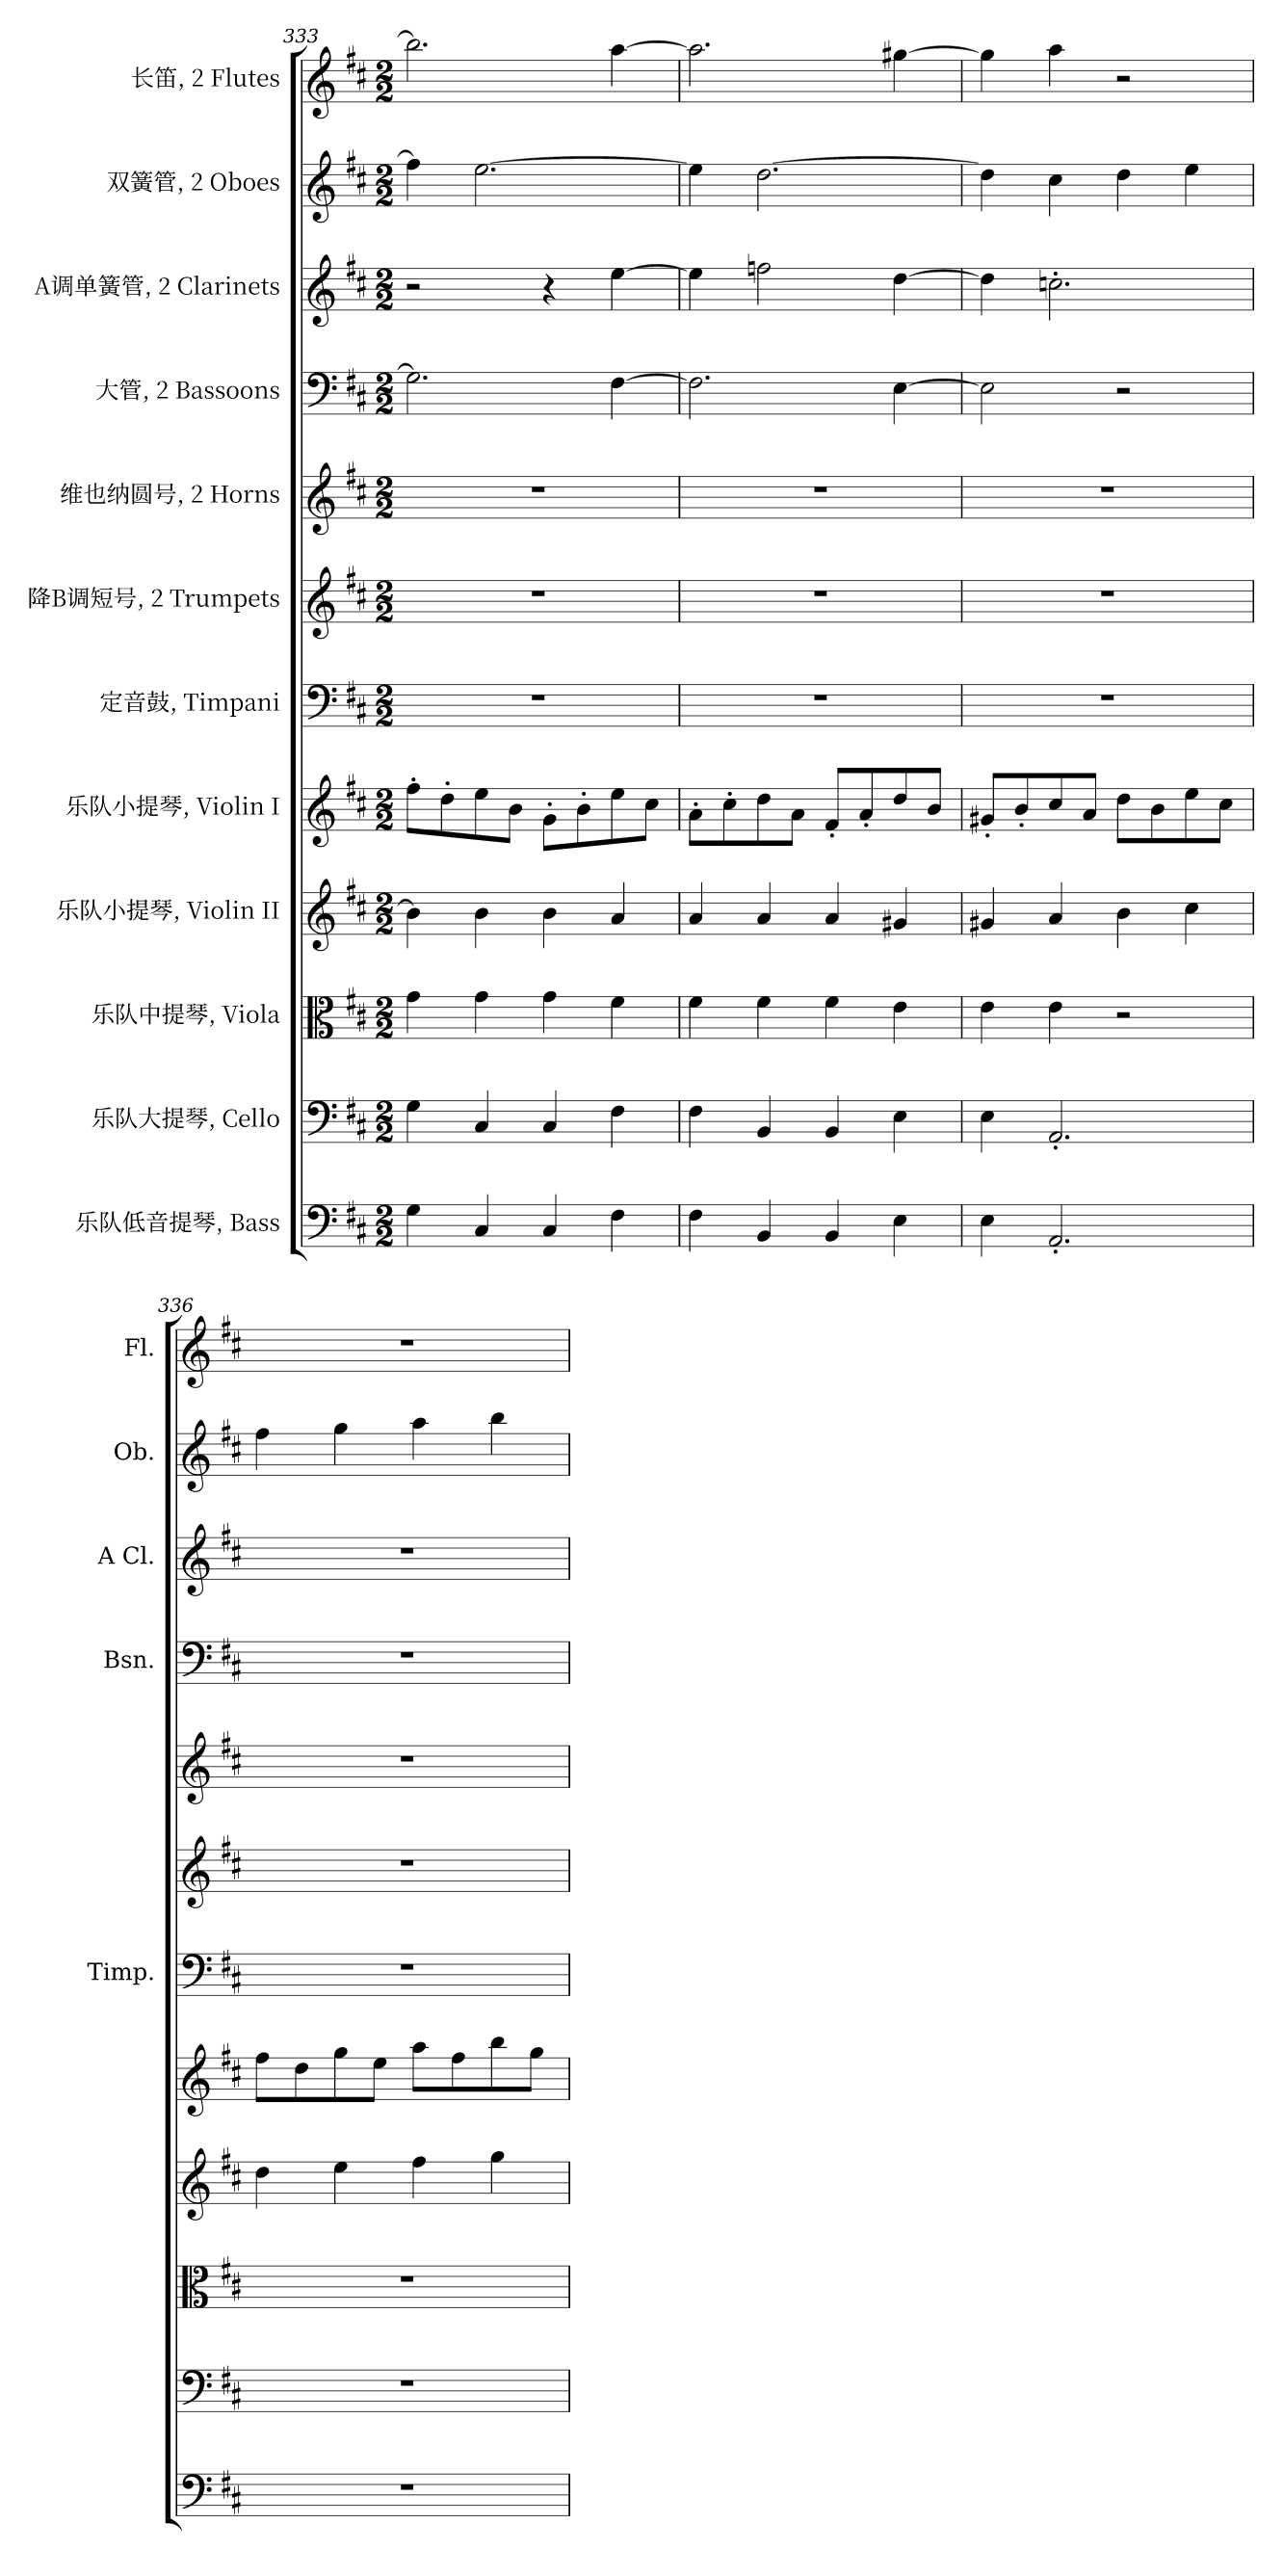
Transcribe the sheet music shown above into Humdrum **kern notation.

**kern	**kern	**kern	**kern	**kern	**kern	**kern	**kern	**kern	**kern	**kern	**kern
*part12	*part11	*part10	*part9	*part8	*part7	*part6	*part5	*part4	*part3	*part2	*part1
*staff12	*staff11	*staff10	*staff9	*staff8	*staff7	*staff6	*staff5	*staff4	*staff3	*staff2	*staff1
*I"乐队低音提琴, Bass	*I"乐队大提琴, Cello	*I"乐队中提琴, Viola	*I"乐队小提琴, Violin II	*I"乐队小提琴, Violin I	*I"定音鼓, Timpani	*I"降B调短号, 2 Trumpets	*I"维也纳圆号, 2 Horns	*I"大管, 2 Bassoons	*I"A调单簧管, 2 Clarinets	*I"双簧管, 2 Oboes	*I"长笛, 2 Flutes
*	*	*	*	*	*I'Timp.	*	*	*I'Bsn.	*I'A Cl.	*I'Ob.	*I'Fl.
!!LO:PB:g=z
*clefF4	*clefF4	*clefC3	*clefG2	*clefG2	*clefF4	*clefG2	*clefG2	*clefF4	*clefG2	*clefG2	*clefG2
*ITrd7c12	*	*	*	*	*	*ITrd1c2	*ITrd4c7	*	*ITrd2c3	*	*
*k[f#c#]	*k[f#c#]	*k[f#c#]	*k[f#c#]	*k[f#c#]	*k[f#c#]	*k[]	*k[f#]	*k[f#c#]	*k[f#c#g#d#a#]	*k[f#c#]	*k[f#c#]
*M2/2	*M2/2	*M2/2	*M2/2	*M2/2	*M2/2	*M2/2	*M2/2	*M2/2	*M2/2	*M2/2	*M2/2
=333	=333	=333	=333	=333	=333	=333	=333	=333	=333	=333	=333
4GG\	4G\	4g\	4b\]	8ff#'\L	1r	1r	1r	2.G\]	2r	4ff#\]	2.bb\]
.	.	.	.	8dd'\	.	.	.	.	.	.	.
4CC#/	4C#/	4g\	4b\	8ee\	.	.	.	.	.	[2.ee\	.
.	.	.	.	8b\J	.	.	.	.	.	.	.
4CC#/	4C#/	4g\	4b\	8g'\L	.	.	.	.	4r	.	.
.	.	.	.	8b'\	.	.	.	.	.	.	.
4FF#\	4F#\	4f#\	4a/	8ee\	.	.	.	[4F#\	[4cc#\	.	[4aa\
.	.	.	.	8cc#\J	.	.	.	.	.	.	.
=334	=334	=334	=334	=334	=334	=334	=334	=334	=334	=334	=334
4FF#\	4F#\	4f#\	4a/	8a'\L	1r	1r	1r	2.F#\]	4cc#\]	4ee\]	2.aa\]
.	.	.	.	8cc#'\	.	.	.	.	.	.	.
4BBB/	4BB/	4f#\	4a/	8dd\	.	.	.	.	2ddn\	[2.dd\	.
.	.	.	.	8a\J	.	.	.	.	.	.	.
4BBB/	4BB/	4f#\	4a/	8f#'/L	.	.	.	.	.	.	.
.	.	.	.	8a'/	.	.	.	.	.	.	.
4EE\	4E\	4e\	4g#X/	8dd/	.	.	.	[4E\	[4b\	.	[4gg#X\
.	.	.	.	8b/J	.	.	.	.	.	.	.
=335	=335	=335	=335	=335	=335	=335	=335	=335	=335	=335	=335
4EE\	4E\	4e\	4g#X/	8g#X'/L	1r	1r	1r	2E\]	4b\]	4dd\]	4gg#\]
.	.	.	.	8b'/	.	.	.	.	.	.	.
2.AAA'/	2.AA'/	4e\	4a/	8cc#/	.	.	.	.	2.an'\	4cc#\	4aa\
.	.	.	.	8a/J	.	.	.	.	.	.	.
.	.	2r	4b\	8dd\L	.	.	.	2r	.	4dd\	2r
.	.	.	.	8b\	.	.	.	.	.	.	.
.	.	.	4cc#\	8ee\	.	.	.	.	.	4ee\	.
.	.	.	.	8cc#\J	.	.	.	.	.	.	.
=336	=336	=336	=336	=336	=336	=336	=336	=336	=336	=336	=336
1r	1r	1r	4dd\	8ff#\L	1r	1r	1r	1r	1r	4ff#\	1r
.	.	.	.	8dd\	.	.	.	.	.	.	.
.	.	.	4ee\	8gg\	.	.	.	.	.	4gg\	.
.	.	.	.	8ee\J	.	.	.	.	.	.	.
.	.	.	4ff#\	8aa\L	.	.	.	.	.	4aa\	.
.	.	.	.	8ff#\	.	.	.	.	.	.	.
.	.	.	4gg\	8bb\	.	.	.	.	.	4bb\	.
.	.	.	.	8gg\J	.	.	.	.	.	.	.
=	=	=	=	=	=	=	=	=	=	=	=
*-	*-	*-	*-	*-	*-	*-	*-	*-	*-	*-	*-
